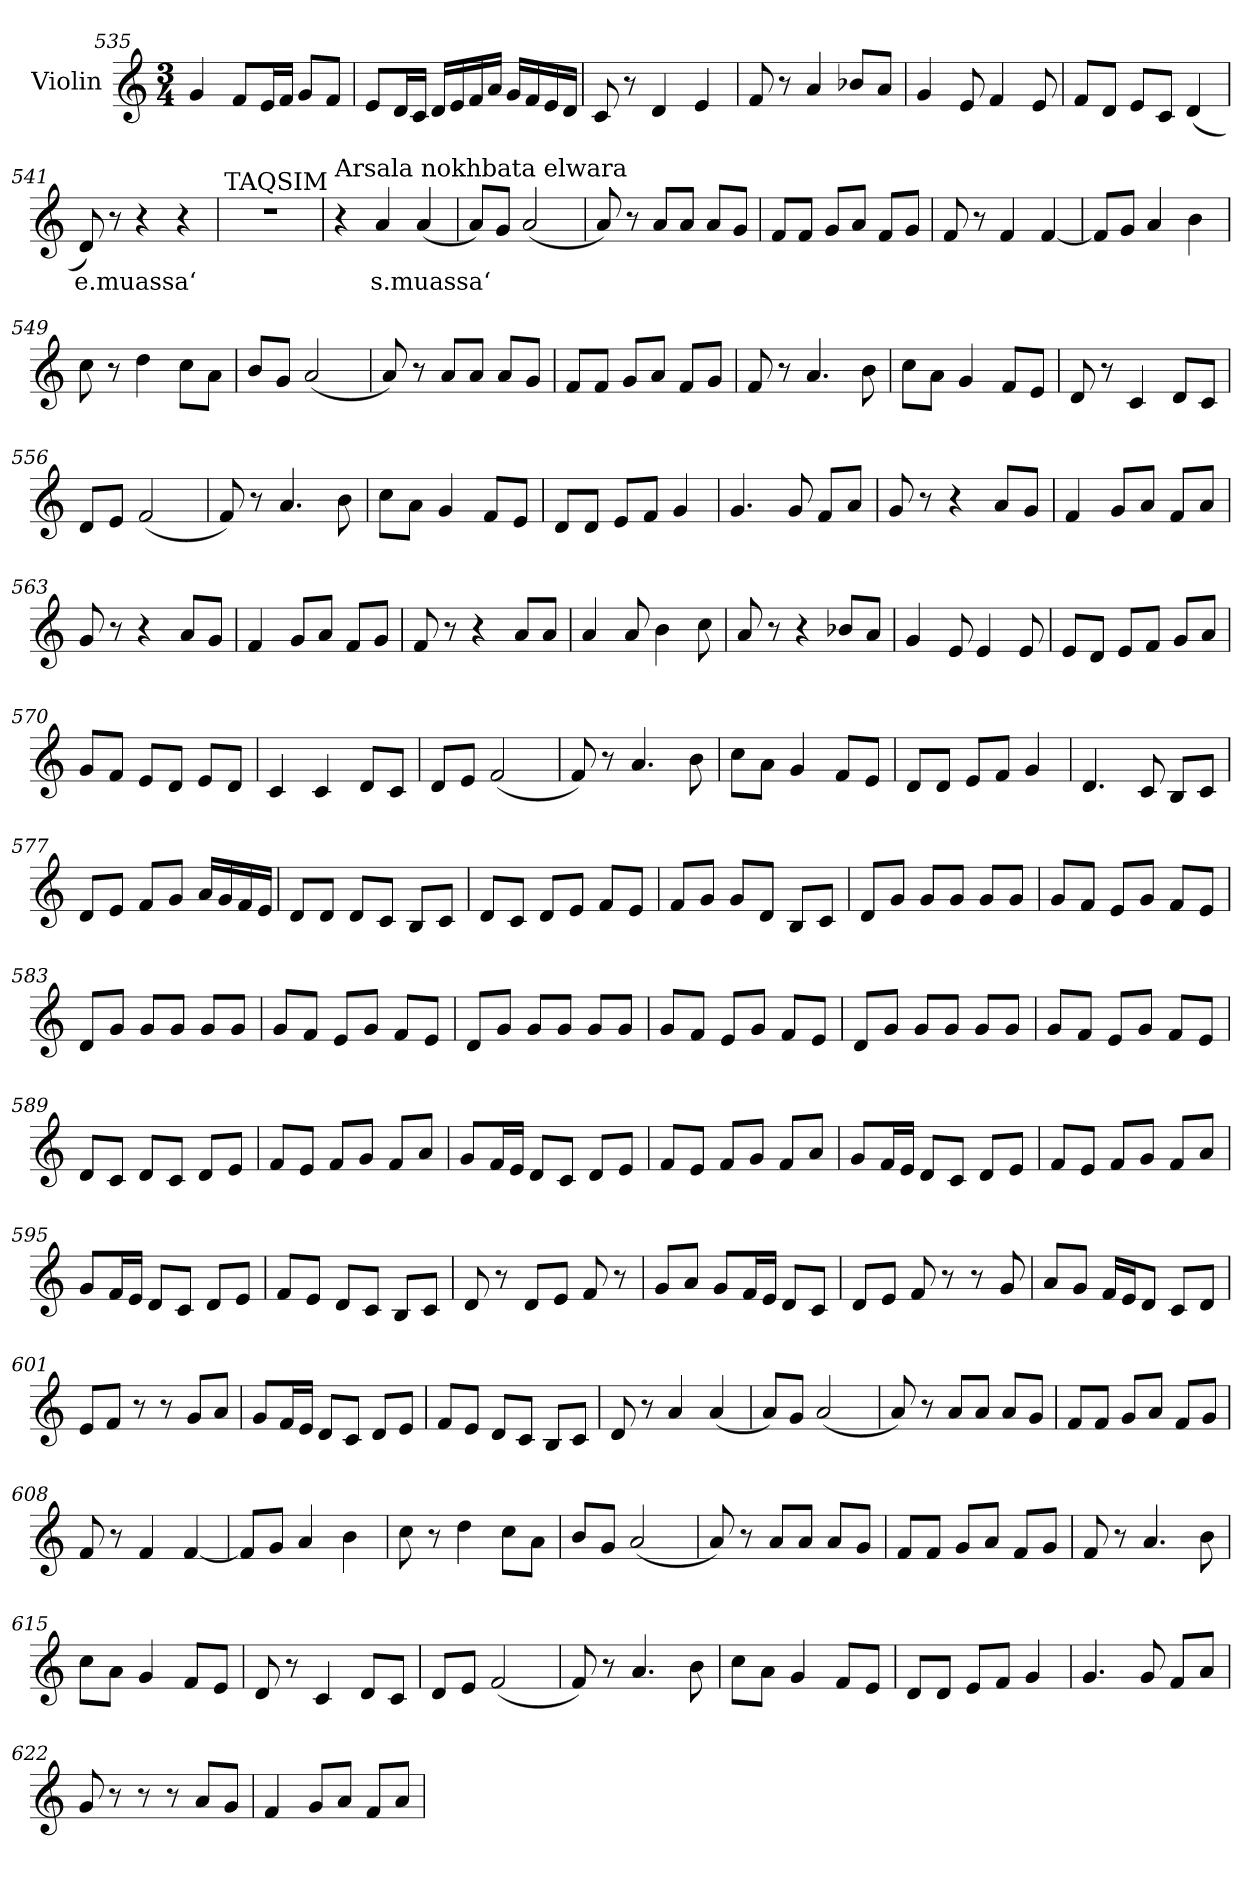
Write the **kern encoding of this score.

**kern	**text
*part1	*part1
*staff1	*staff1
*I"Violin	*
!!LO:LB:g=z
*clefG2	*
*k[]	*
*M3/4	*
=535	=535
4g/	.
8f/L	.
16e/L	.
16f/JJ	.
8g/L	.
8f/J	.
=536	=536
8e/L	.
16d/L	.
16c/JJ	.
16d/LL	.
16e/	.
16f/	.
16a/JJ	.
16g/LL	.
16f/	.
16e/	.
16d/JJ	.
=537	=537
8c/	.
8r	.
4d/	.
4e/	.
=538	=538
8f/	.
8r	.
4a/	.
8b-X/L	.
8a/J	.
=539	=539
4g/	.
8e/	.
4f/	.
8e/	.
=540	=540
8f/L	.
8d/J	.
8e/L	.
8c/J	.
(<4d/	.
!!LO:LB:g=z
=541	=541
!	!LO:LY:b
8d/)	e.muassa‘
8r	.
4r	.
4r	.
=542	=542
!LO:TX:a:t=TAQSIM	!
2.r	.
=543	=543
*MM60	*
!LO:TX:a:t=Arsala nokhbata elwara	!
4r	.
!	!LO:LY:b
4a/	s.muassa‘
(<4a/	.
=544	=544
8a/L)	.
8g/J	.
(<2a/	.
=545	=545
8a/)	.
8r	.
8a/L	.
8a/J	.
8a/L	.
8g/J	.
=546	=546
8f/L	.
8f/J	.
8g/L	.
8a/J	.
8f/L	.
8g/J	.
=547	=547
8f/	.
8r	.
4f/	.
[4f/	.
!!LO:LB:g=z
=548	=548
8f/L]	.
8g/J	.
4a/	.
4b\	.
=549	=549
8cc\	.
8r	.
4dd\	.
8cc\L	.
8a\J	.
=550	=550
8b/L	.
8g/J	.
(<2a/	.
=551	=551
8a/)	.
8r	.
8a/L	.
8a/J	.
8a/L	.
8g/J	.
=552	=552
8f/L	.
8f/J	.
8g/L	.
8a/J	.
8f/L	.
8g/J	.
=553	=553
8f/	.
8r	.
4.a/	.
8b\	.
!!LO:LB:g=z
=554	=554
8cc\L	.
8a\J	.
4g/	.
8f/L	.
8e/J	.
=555	=555
8d/	.
8r	.
4c/	.
8d/L	.
8c/J	.
=556	=556
8d/L	.
8e/J	.
(<2f/	.
=557	=557
8f/)	.
8r	.
4.a/	.
8b\	.
=558	=558
8cc\L	.
8a\J	.
4g/	.
8f/L	.
8e/J	.
=559	=559
8d/L	.
8d/J	.
8e/L	.
8f/J	.
4g/	.
=560	=560
4.g/	.
8g/	.
8f/L	.
8a/J	.
!!LO:LB:g=z
=561	=561
8g/	.
8r	.
4r	.
8a/L	.
8g/J	.
=562	=562
4f/	.
8g/L	.
8a/J	.
8f/L	.
8a/J	.
=563	=563
8g/	.
8r	.
4r	.
8a/L	.
8g/J	.
=564	=564
4f/	.
8g/L	.
8a/J	.
8f/L	.
8g/J	.
=565	=565
8f/	.
8r	.
4r	.
8a/L	.
8a/J	.
=566	=566
4a/	.
8a/	.
4b\	.
8cc\	.
!!LO:LB:g=z
=567	=567
8a/	.
8r	.
4r	.
8b-X/L	.
8a/J	.
=568	=568
4g/	.
8e/	.
4e/	.
8e/	.
=569	=569
8e/L	.
8d/J	.
8e/L	.
8f/J	.
8g/L	.
8a/J	.
=570	=570
8g/L	.
8f/J	.
8e/L	.
8d/J	.
8e/L	.
8d/J	.
=571	=571
4c/	.
4c/	.
8d/L	.
8c/J	.
=572	=572
8d/L	.
8e/J	.
(<2f/	.
!!LO:PB:g=z
=573	=573
8f/)	.
8r	.
4.a/	.
8b\	.
=574	=574
8cc\L	.
8a\J	.
4g/	.
8f/L	.
8e/J	.
=575	=575
8d/L	.
8d/J	.
8e/L	.
8f/J	.
4g/	.
=576	=576
4.d/	.
8c/	.
8B/L	.
8c/J	.
=577	=577
8d/L	.
8e/J	.
8f/L	.
8g/J	.
16a/LL	.
16g/	.
16f/	.
16e/JJ	.
=578	=578
8d/L	.
8d/J	.
8d/L	.
8c/J	.
8B/L	.
8c/J	.
!!LO:LB:g=z
=579	=579
8d/L	.
8c/J	.
8d/L	.
8e/J	.
8f/L	.
8e/J	.
=580	=580
8f/L	.
8g/J	.
8g/L	.
8d/J	.
8B/L	.
8c/J	.
=581	=581
8d/L	.
8g/J	.
8g/L	.
8g/J	.
8g/L	.
8g/J	.
=582	=582
8g/L	.
8f/J	.
8e/L	.
8g/J	.
8f/L	.
8e/J	.
=583	=583
8d/L	.
8g/J	.
8g/L	.
8g/J	.
8g/L	.
8g/J	.
=584	=584
8g/L	.
8f/J	.
8e/L	.
8g/J	.
8f/L	.
8e/J	.
!!LO:LB:g=z
=585	=585
8d/L	.
8g/J	.
8g/L	.
8g/J	.
8g/L	.
8g/J	.
=586	=586
8g/L	.
8f/J	.
8e/L	.
8g/J	.
8f/L	.
8e/J	.
=587	=587
8d/L	.
8g/J	.
8g/L	.
8g/J	.
8g/L	.
8g/J	.
=588	=588
8g/L	.
8f/J	.
8e/L	.
8g/J	.
8f/L	.
8e/J	.
=589	=589
8d/L	.
8c/J	.
8d/L	.
8c/J	.
8d/L	.
8e/J	.
=590	=590
8f/L	.
8e/J	.
8f/L	.
8g/J	.
8f/L	.
8a/J	.
!!LO:LB:g=z
=591	=591
8g/L	.
16f/L	.
16e/JJ	.
8d/L	.
8c/J	.
8d/L	.
8e/J	.
=592	=592
8f/L	.
8e/J	.
8f/L	.
8g/J	.
8f/L	.
8a/J	.
=593	=593
8g/L	.
16f/L	.
16e/JJ	.
8d/L	.
8c/J	.
8d/L	.
8e/J	.
=594	=594
8f/L	.
8e/J	.
8f/L	.
8g/J	.
8f/L	.
8a/J	.
=595	=595
8g/L	.
16f/L	.
16e/JJ	.
8d/L	.
8c/J	.
8d/L	.
8e/J	.
=596	=596
8f/L	.
8e/J	.
8d/L	.
8c/J	.
8B/L	.
8c/J	.
!!LO:LB:g=z
=597	=597
8d/	.
8r	.
8d/L	.
8e/J	.
8f/	.
8r	.
=598	=598
8g/L	.
8a/J	.
8g/L	.
16f/L	.
16e/JJ	.
8d/L	.
8c/J	.
=599	=599
8d/L	.
8e/J	.
8f/	.
8r	.
8r	.
8g/	.
=600	=600
8a/L	.
8g/J	.
16f/LL	.
16e/J	.
8d/J	.
8c/L	.
8d/J	.
=601	=601
8e/L	.
8f/J	.
8r	.
8r	.
8g/L	.
8a/J	.
=602	=602
8g/L	.
16f/L	.
16e/JJ	.
8d/L	.
8c/J	.
8d/L	.
8e/J	.
!!LO:LB:g=z
=603	=603
8f/L	.
8e/J	.
8d/L	.
8c/J	.
8B/L	.
8c/J	.
=604	=604
8d/	.
8r	.
4a/	.
(<4a/	.
=605	=605
8a/L)	.
8g/J	.
(<2a/	.
=606	=606
8a/)	.
8r	.
8a/L	.
8a/J	.
8a/L	.
8g/J	.
=607	=607
8f/L	.
8f/J	.
8g/L	.
8a/J	.
8f/L	.
8g/J	.
=608	=608
8f/	.
8r	.
4f/	.
[4f/	.
!!LO:LB:g=z
=609	=609
8f/L]	.
8g/J	.
4a/	.
4b\	.
=610	=610
8cc\	.
8r	.
4dd\	.
8cc\L	.
8a\J	.
=611	=611
8b/L	.
8g/J	.
(<2a/	.
=612	=612
8a/)	.
8r	.
8a/L	.
8a/J	.
8a/L	.
8g/J	.
=613	=613
8f/L	.
8f/J	.
8g/L	.
8a/J	.
8f/L	.
8g/J	.
=614	=614
8f/	.
8r	.
4.a/	.
8b\	.
=615	=615
8cc\L	.
8a\J	.
4g/	.
8f/L	.
8e/J	.
!!LO:LB:g=z
=616	=616
8d/	.
8r	.
4c/	.
8d/L	.
8c/J	.
=617	=617
8d/L	.
8e/J	.
(<2f/	.
=618	=618
8f/)	.
8r	.
4.a/	.
8b\	.
=619	=619
8cc\L	.
8a\J	.
4g/	.
8f/L	.
8e/J	.
=620	=620
8d/L	.
8d/J	.
8e/L	.
8f/J	.
4g/	.
=621	=621
4.g/	.
8g/	.
8f/L	.
8a/J	.
=622	=622
8g/	.
8r	.
8r	.
8r	.
8a/L	.
8g/J	.
!!LO:PB:g=z
=623	=623
4f/	.
8g/L	.
8a/J	.
8f/L	.
8a/J	.
=	=
*-	*-
